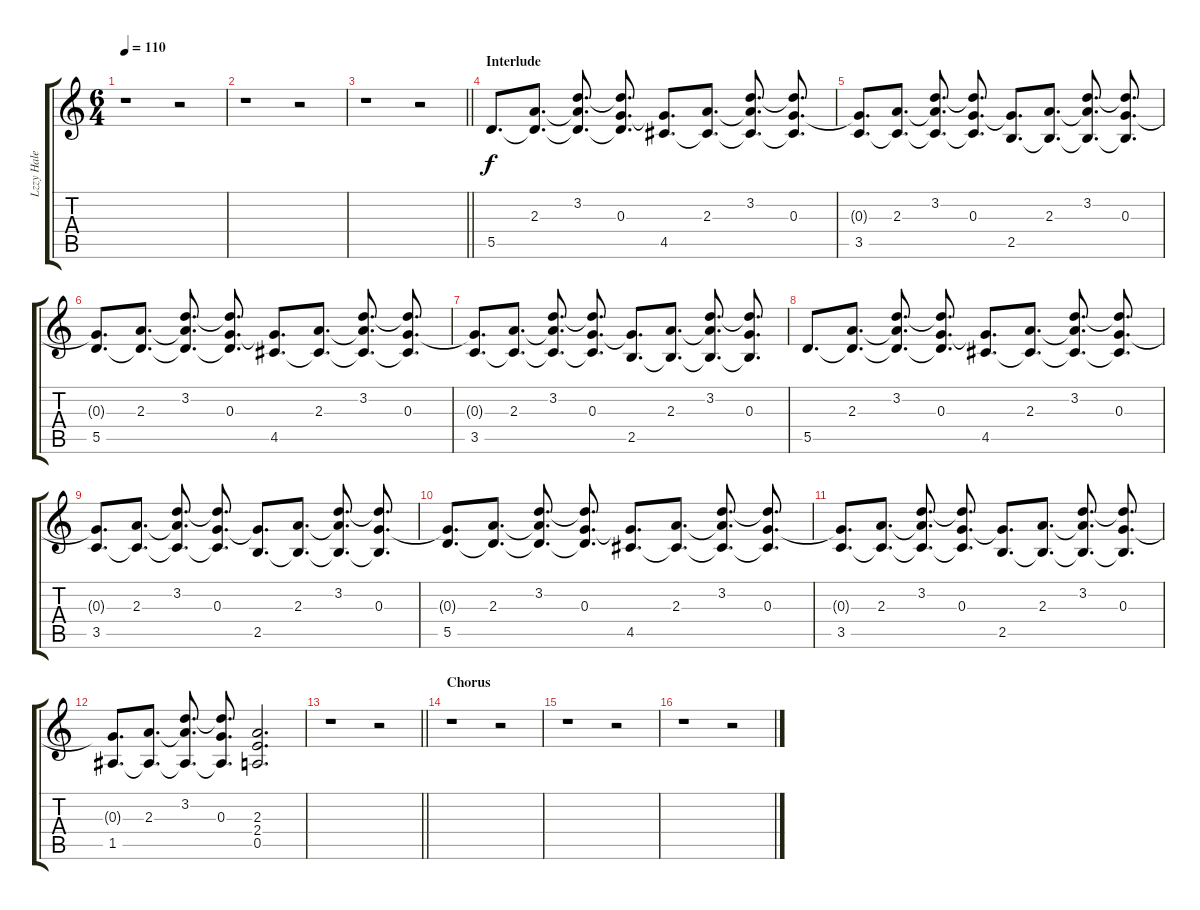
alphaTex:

\track ("Lzzy Hale (Clean)" "Lzzy Hale ") {instrument electricguitarclean}
\staff {score tabs}
\tuning (E4 B3 G3 D3 A2 D2) {hide}
\ts (6 4)
\tempo 110
\clef g2
\ks c
r.1{dy f} r.2 |
r.1 r.2 |
\barLineRight lightlight
r.1 r.2 |
\section ("" "Interlude")
5.5.8{d} (2.3 5.5{t}).8{d} (3.2 2.3{t} 5.5{t}).8{d} (3.2{t} 0.3 5.5{t}).8{d} (0.3{t} 4.5).8{d} (2.3 4.5{t}).8{d} (3.2 2.3{t} 4.5{t}).8{d} (3.2{t} 0.3 4.5{t}).8{d} |
(0.3{t} 3.5).8{d} (2.3 3.5{t}).8{d} (3.2 2.3{t} 3.5{t}).8{d} (3.2{t} 0.3 3.5{t}).8{d} (0.3{t} 2.5).8{d} (2.3 2.5{t}).8{d} (3.2 2.3{t} 2.5{t}).8{d} (3.2{t} 0.3 2.5{t}).8{d} |
(0.3{t} 5.5).8{d} (2.3 5.5{t}).8{d} (3.2 2.3{t} 5.5{t}).8{d} (3.2{t} 0.3 5.5{t}).8{d} (0.3{t} 4.5).8{d} (2.3 4.5{t}).8{d} (3.2 2.3{t} 4.5{t}).8{d} (3.2{t} 0.3 4.5{t}).8{d} |
(0.3{t} 3.5).8{d} (2.3 3.5{t}).8{d} (3.2 2.3{t} 3.5{t}).8{d} (3.2{t} 0.3 3.5{t}).8{d} (0.3{t} 2.5).8{d} (2.3 2.5{t}).8{d} (3.2 2.3{t} 2.5{t}).8{d} (3.2{t} 0.3 2.5{t}).8{d} |
5.5.8{d} (2.3 5.5{t}).8{d} (3.2 2.3{t} 5.5{t}).8{d} (3.2{t} 0.3 5.5{t}).8{d} (0.3{t} 4.5).8{d} (2.3 4.5{t}).8{d} (3.2 2.3{t} 4.5{t}).8{d} (3.2{t} 0.3 4.5{t}).8{d} |
(0.3{t} 3.5).8{d} (2.3 3.5{t}).8{d} (3.2 2.3{t} 3.5{t}).8{d} (3.2{t} 0.3 3.5{t}).8{d} (0.3{t} 2.5).8{d} (2.3 2.5{t}).8{d} (3.2 2.3{t} 2.5{t}).8{d} (3.2{t} 0.3 2.5{t}).8{d} |
(0.3{t} 5.5).8{d} (2.3 5.5{t}).8{d} (3.2 2.3{t} 5.5{t}).8{d} (3.2{t} 0.3 5.5{t}).8{d} (0.3{t} 4.5).8{d} (2.3 4.5{t}).8{d} (3.2 2.3{t} 4.5{t}).8{d} (3.2{t} 0.3 4.5{t}).8{d} |
(0.3{t} 3.5).8{d} (2.3 3.5{t}).8{d} (3.2 2.3{t} 3.5{t}).8{d} (3.2{t} 0.3 3.5{t}).8{d} (0.3{t} 2.5).8{d} (2.3 2.5{t}).8{d} (3.2 2.3{t} 2.5{t}).8{d} (3.2{t} 0.3 2.5{t}).8{d} |
(0.3{t} 1.5).8{d} (2.3 1.5{t}).8{d} (3.2 2.3{t} 1.5{t}).8{d} (3.2{t} 0.3 1.5{t}).8{d} (2.3 2.4 0.5).2{d} |
\barLineRight lightlight
r.1 r.2 |
\section ("" "Chorus")
r.1 r.2 |
r.1 r.2 |
r.1 r.2
